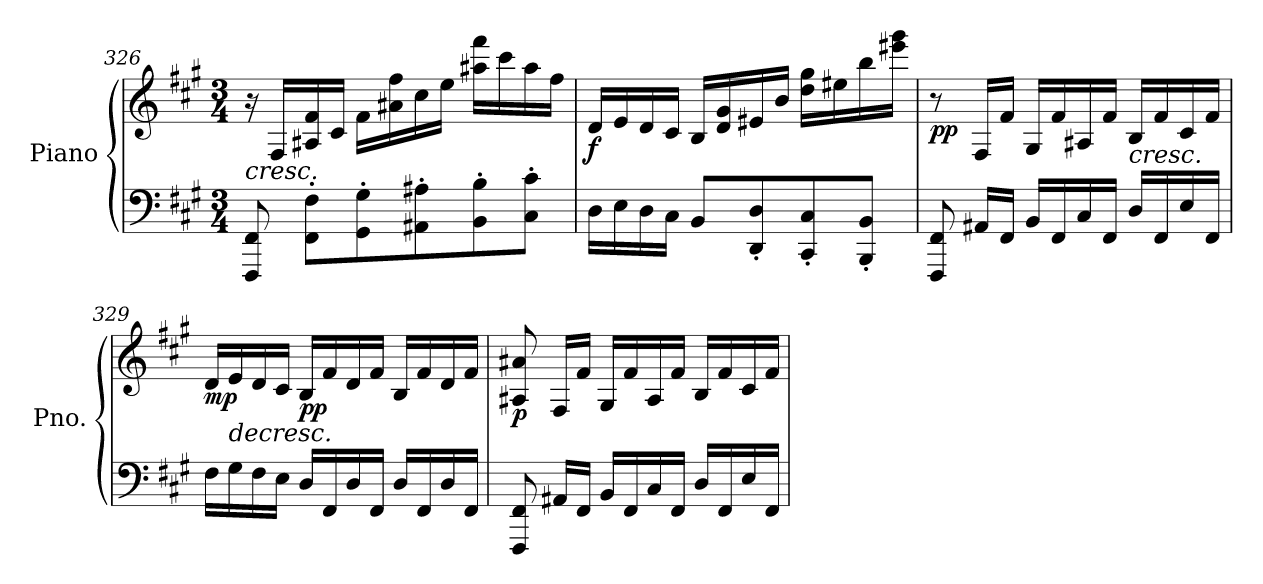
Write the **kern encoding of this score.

**kern	**kern	**dynam
*part1	*part1	*part1
*staff2	*staff1	*staff1/2
*I"Piano	*	*
*I'Pno.	*	*
*clefF4	*clefG2	*
*k[f#c#g#]	*k[f#c#g#]	*
*M3/4	*M3/4	*
=326	=326	=326
!	!LO:TX:b:i:t=cresc.	!
8FFF#/ 8FF#/	16r	.
.	16F#/LL	.
8FF#\' 8F#\'L	16A#X/ 16f#/	.
.	16c#/JJ	.
8GG#\' 8G#\'	16f#\LL	.
.	16a#X\ 16ff#\	.
8AA#X\' 8A#X\'	16cc#\	.
.	16ee\JJ	.
8BB\' 8B\'	16aa#X\ 16fff#\LL	.
.	16ccc#\	.
8C#\' 8c#\'J	16aa#\	.
.	16ff#\JJ	.
=327	=327	=327
!	!	!LO:DY:b
16D\LL	16d/LL	f
16E\	16e/	.
16D\	16d/	.
16C#\JJ	16c#/JJ	.
8BB/L	16B/LL	.
.	16d/ 16g#/	.
8DD/' 8D/'	16e#X/	.
.	16b/JJ	.
8CC#/' 8C#/'	16dd\ 16gg#\LL	.
.	16ee#X\	.
8BBB/' 8BB/'J	16bb\	.
*	*MM80	*
.	16eee#X\ 16ggg#\JJ	.
=328	=328	=328
*	*MM120	*
!	!	!LO:DY:b
8FFF#/ 8FF#/	8r	pp
16AA#X/LL	16F#/LL	.
16FF#/JJ	16f#/JJ	.
16BB/LL	16G#/LL	.
16FF#/	16f#/	.
16C#/	16A#X/	.
16FF#/JJ	16f#/JJ	.
!	!	!LO:HP:b
16D/LL	16B/LL	<
16FF#/	16f#/	.
16E/	16c#/	.
16FF#/JJ	16f#/JJ	.
!!LO:PB:g=z
=329	=329	=329
!	!	!LO:DY:b
16F#\LL	16d/LL	mp
!	!	!LO:HP:b
16G#\	16e/	>
16F#\	16d/	.
16E\JJ	16c#/JJ	.
!	!	!LO:DY:n=1:b
16D/LL	16B/LL	[ pp
16FF#/	16f#/	.
16D/	16d/	.
16FF#/JJ	16f#/JJ	.
16D/LL	16B/LL	.
16FF#/	16f#/	.
16D/	16d/	.
16FF#/JJ	16f#/JJ	.
=330	=330	=330
!	!	!LO:DY:b
8FFF#/ 8FF#/	8A#X/ 8a#X/	p
16AA#X/LL	16F#/LL	.
16FF#/JJ	16f#/JJ	.
16BB/LL	16G#/LL	.
16FF#/	16f#/	.
16C#/	16A#/	.
16FF#/JJ	16f#/JJ	.
16D/LL	16B/LL	.
16FF#/	16f#/	.
16E/	16c#/	.
16FF#/JJ	16f#/JJ	.
.	.	]
=	=	=
*-	*-	*-
